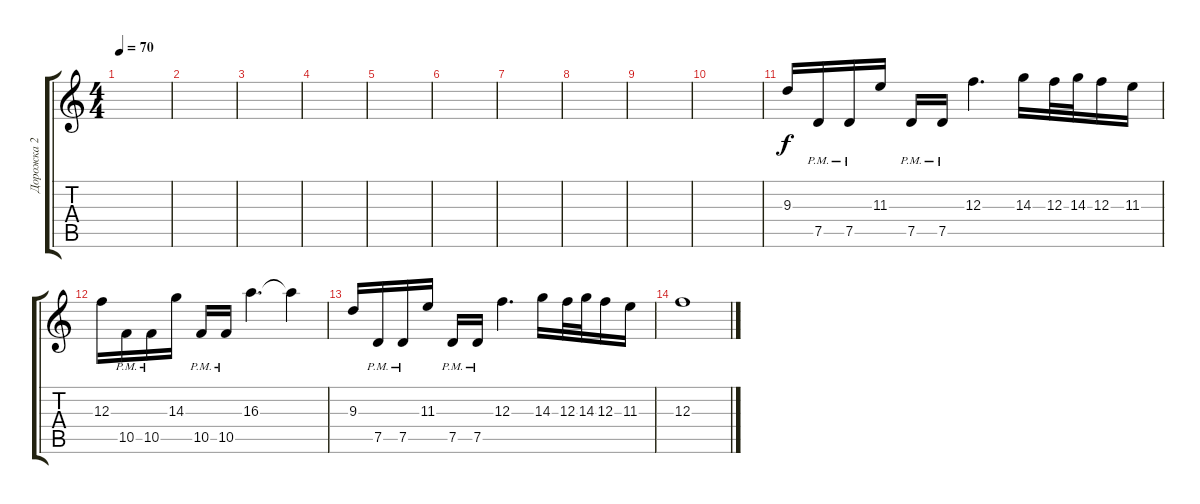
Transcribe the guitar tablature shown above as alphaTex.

\track ("Дорожка 2" "Дорожка 2") {instrument distortionguitar}
\staff {score tabs}
\tuning (D4 A3 F3 C3 G2 D2) {hide}
\ts (4 4)
\tempo 70
\clef g2
\ks c
|
|
|
|
|
|
|
|
|
|
9.3.16 7.5{pm}.16 7.5{pm}.16 11.3.16 7.5{pm}.16 7.5{pm}.16 12.3.4{d} 14.3.16 12.3.32 14.3.32 12.3.16 11.3.16 |
12.3.16 10.5{pm}.16 10.5{pm}.16 14.3.16 10.5{pm}.16 10.5{pm}.16 16.3.4{d} 16.3{t}.4 |
9.3.16 7.5{pm}.16 7.5{pm}.16 11.3.16 7.5{pm}.16 7.5{pm}.16 12.3.4{d} 14.3.16 12.3.32 14.3.32 12.3.16 11.3.16 |
12.3.1
